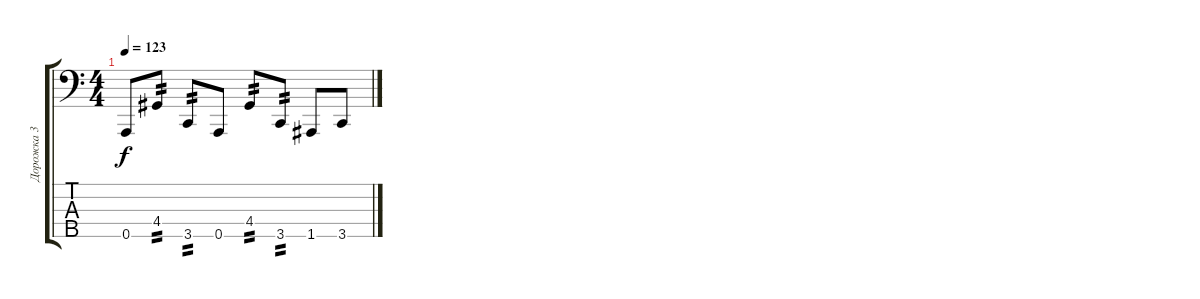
\track ("Дорожка 3" "Дорожка 3") {instrument electricbasspick}
\staff {score tabs}
\tuning (G2 D2 A1 E1 A0) {hide}
\ts (4 4)
\tempo 123
\clef f4
\ks c
0.5.8{dy f} 4.4.8{tp 2} 3.5.8{tp 2} 0.5.8 4.4.8{tp 2} 3.5.8{tp 2} 1.5.8 3.5.8
